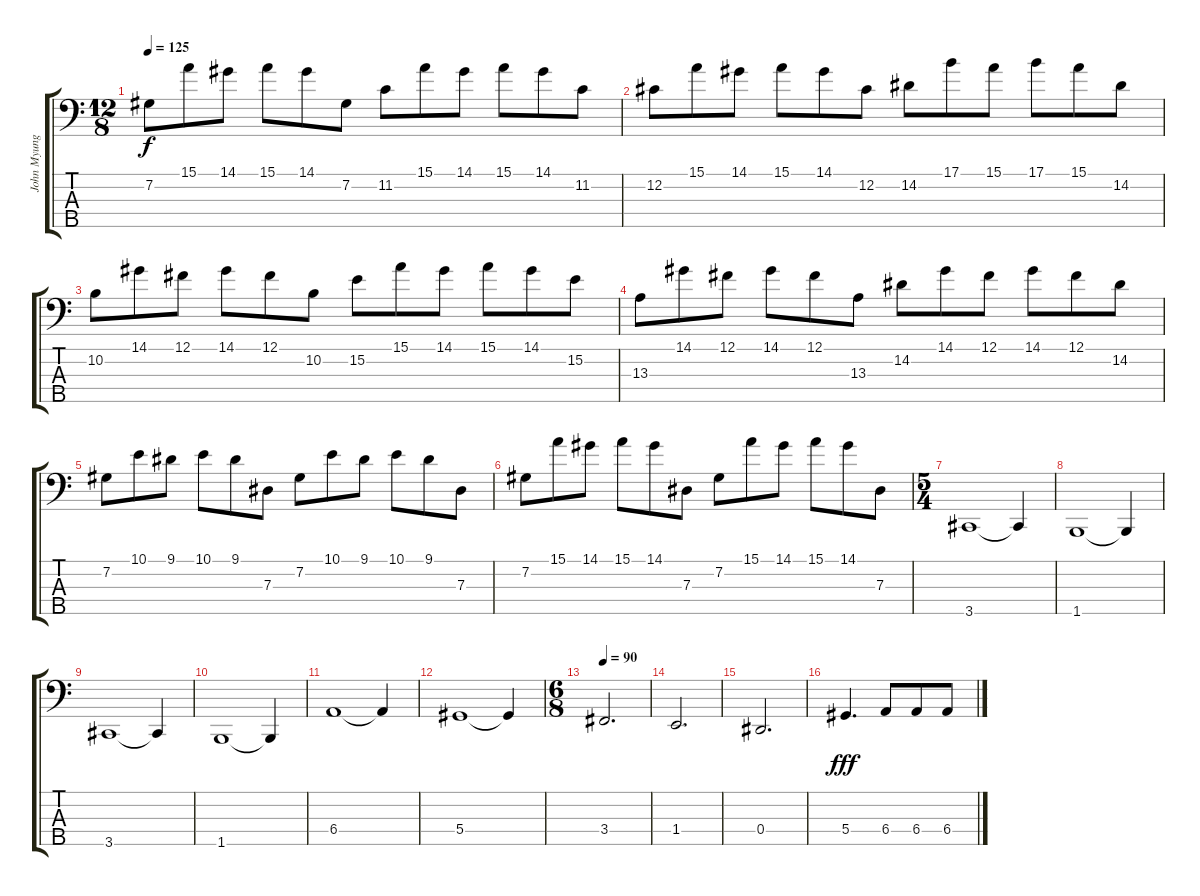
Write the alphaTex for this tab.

\track ("John Myung" "John Myung") {instrument electricbassfinger}
\staff {score tabs}
\tuning (Gb2 Db2 Ab1 Eb1 Bb0) {hide}
\ts (12 8)
\tempo 125
\clef f4
\ks c
7.2.8{dy f} 15.1.8 14.1.8 15.1.8 14.1.8 7.2.8 11.2.8 15.1.8 14.1.8 15.1.8 14.1.8 11.2.8 |
12.2.8 15.1.8 14.1.8 15.1.8 14.1.8 12.2.8 14.2.8 17.1.8 15.1.8 17.1.8 15.1.8 14.2.8 |
10.2.8 14.1.8 12.1.8 14.1.8 12.1.8 10.2.8 15.2.8 15.1.8 14.1.8 15.1.8 14.1.8 15.2.8 |
13.3.8 14.1.8 12.1.8 14.1.8 12.1.8 13.3.8 14.2.8 14.1.8 12.1.8 14.1.8 12.1.8 14.2.8 |
7.2.8 10.1.8 9.1.8 10.1.8 9.1.8 7.3.8 7.2.8 10.1.8 9.1.8 10.1.8 9.1.8 7.3.8 |
7.2.8 15.1.8 14.1.8 15.1.8 14.1.8 7.3.8 7.2.8 15.1.8 14.1.8 15.1.8 14.1.8 7.3.8 |
\ts (5 4)
3.5.1 3.5{t}.4 |
1.5.1 1.5{t}.4 |
3.5.1 3.5{t}.4 |
1.5.1 1.5{t}.4 |
6.4.1 6.4{t}.4 |
5.4.1 5.4{t}.4 |
\ts (6 8)
\tempo 90
3.4.2{d} |
1.4.2{d} |
0.4.2{d} |
5.4.4{d dy fff} 6.4.8 6.4.8 6.4.8
